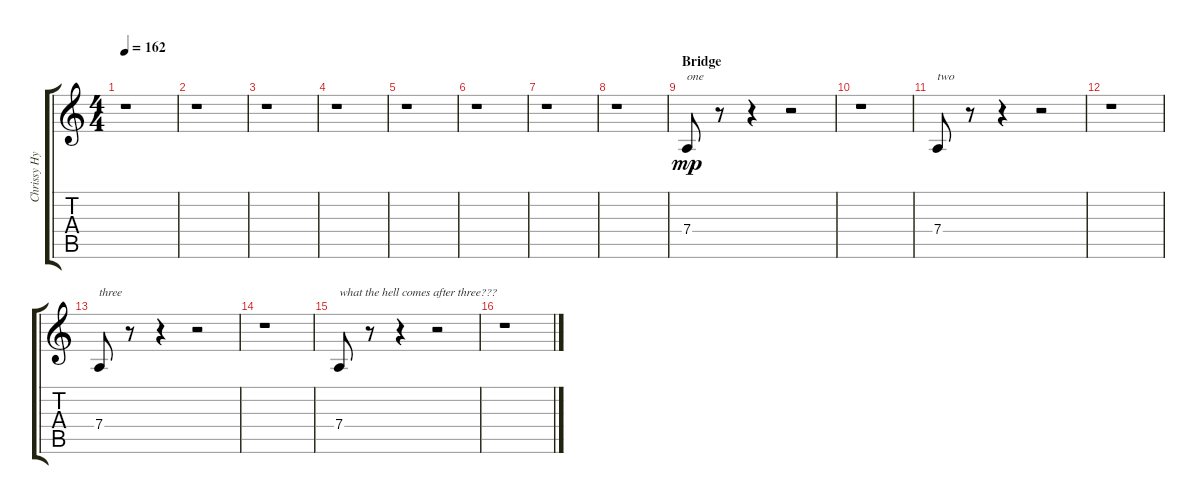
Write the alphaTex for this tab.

\track ("Chrissy Hynde" "Chrissy Hy") {instrument flute}
\staff {score tabs}
\tuning (E4 B3 G3 D3 A2 E2) {hide}
\ts (4 4)
\tempo 162
\clef g2
\ks c
r.1{dy f} |
r.1 |
r.1 |
r.1 |
r.1 |
r.1 |
r.1 |
r.1 |
\section ("" "Bridge")
7.4.8{txt "one" dy mp} r.8 r.4 r.2 |
r.1 |
7.4.8{txt "two"} r.8 r.4 r.2 |
r.1 |
7.4.8{txt "three"} r.8 r.4 r.2 |
r.1 |
7.4.8{txt "what the hell comes after three???"} r.8 r.4 r.2 |
r.1
